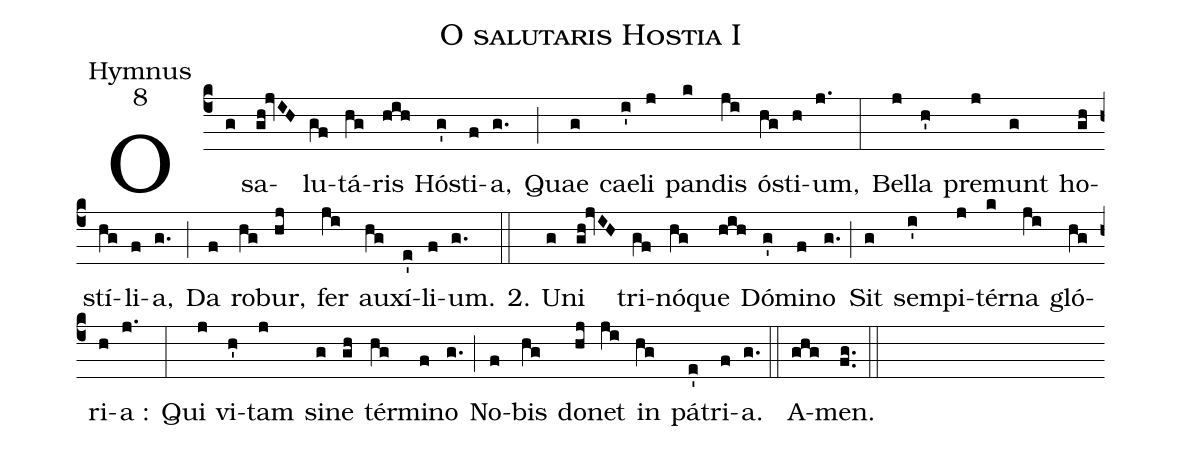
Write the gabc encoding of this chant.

name:O salutaris Hostia I;
office-part:Hymnus;
mode:8;
%%
(c4) O(g) sa(gh!jvIH)lu(gf)tá(hg)ris(hih) Hó(g')sti(f)a,(g.) (;)
Quae(g) cae(i')li(j) pan(k)dis(ji) ó(hg)sti(h)um,(j.) (:)
Bel(j)la(h') pre(j)munt(g) ho(gh)stí(hg)li(f)a,(g.) (;)
Da(f) ro(hg)bur,(hj) fer(ji) au(hg)xí(e')li(f)um.(g.) (::)
2. U(g)ni(gh!jvIH) tri(gf)nó(hg)que(hih) Dó(g')mi(f)no(g.) (;)
Sit(g) sem(i')pi(j)tér(k)na(ji) gló(hg)ri(h)a :(j.) (:)
Qui(j) vi(h')tam(j) si(g)ne(gh) tér(hg)mi(f)no(g.) (;)
No(f)bis(hg) do(hj)net(ji) in(hg) pá(e')tri(f)a.(g.) (::)
A(ghg)men.(fg..) (::)
